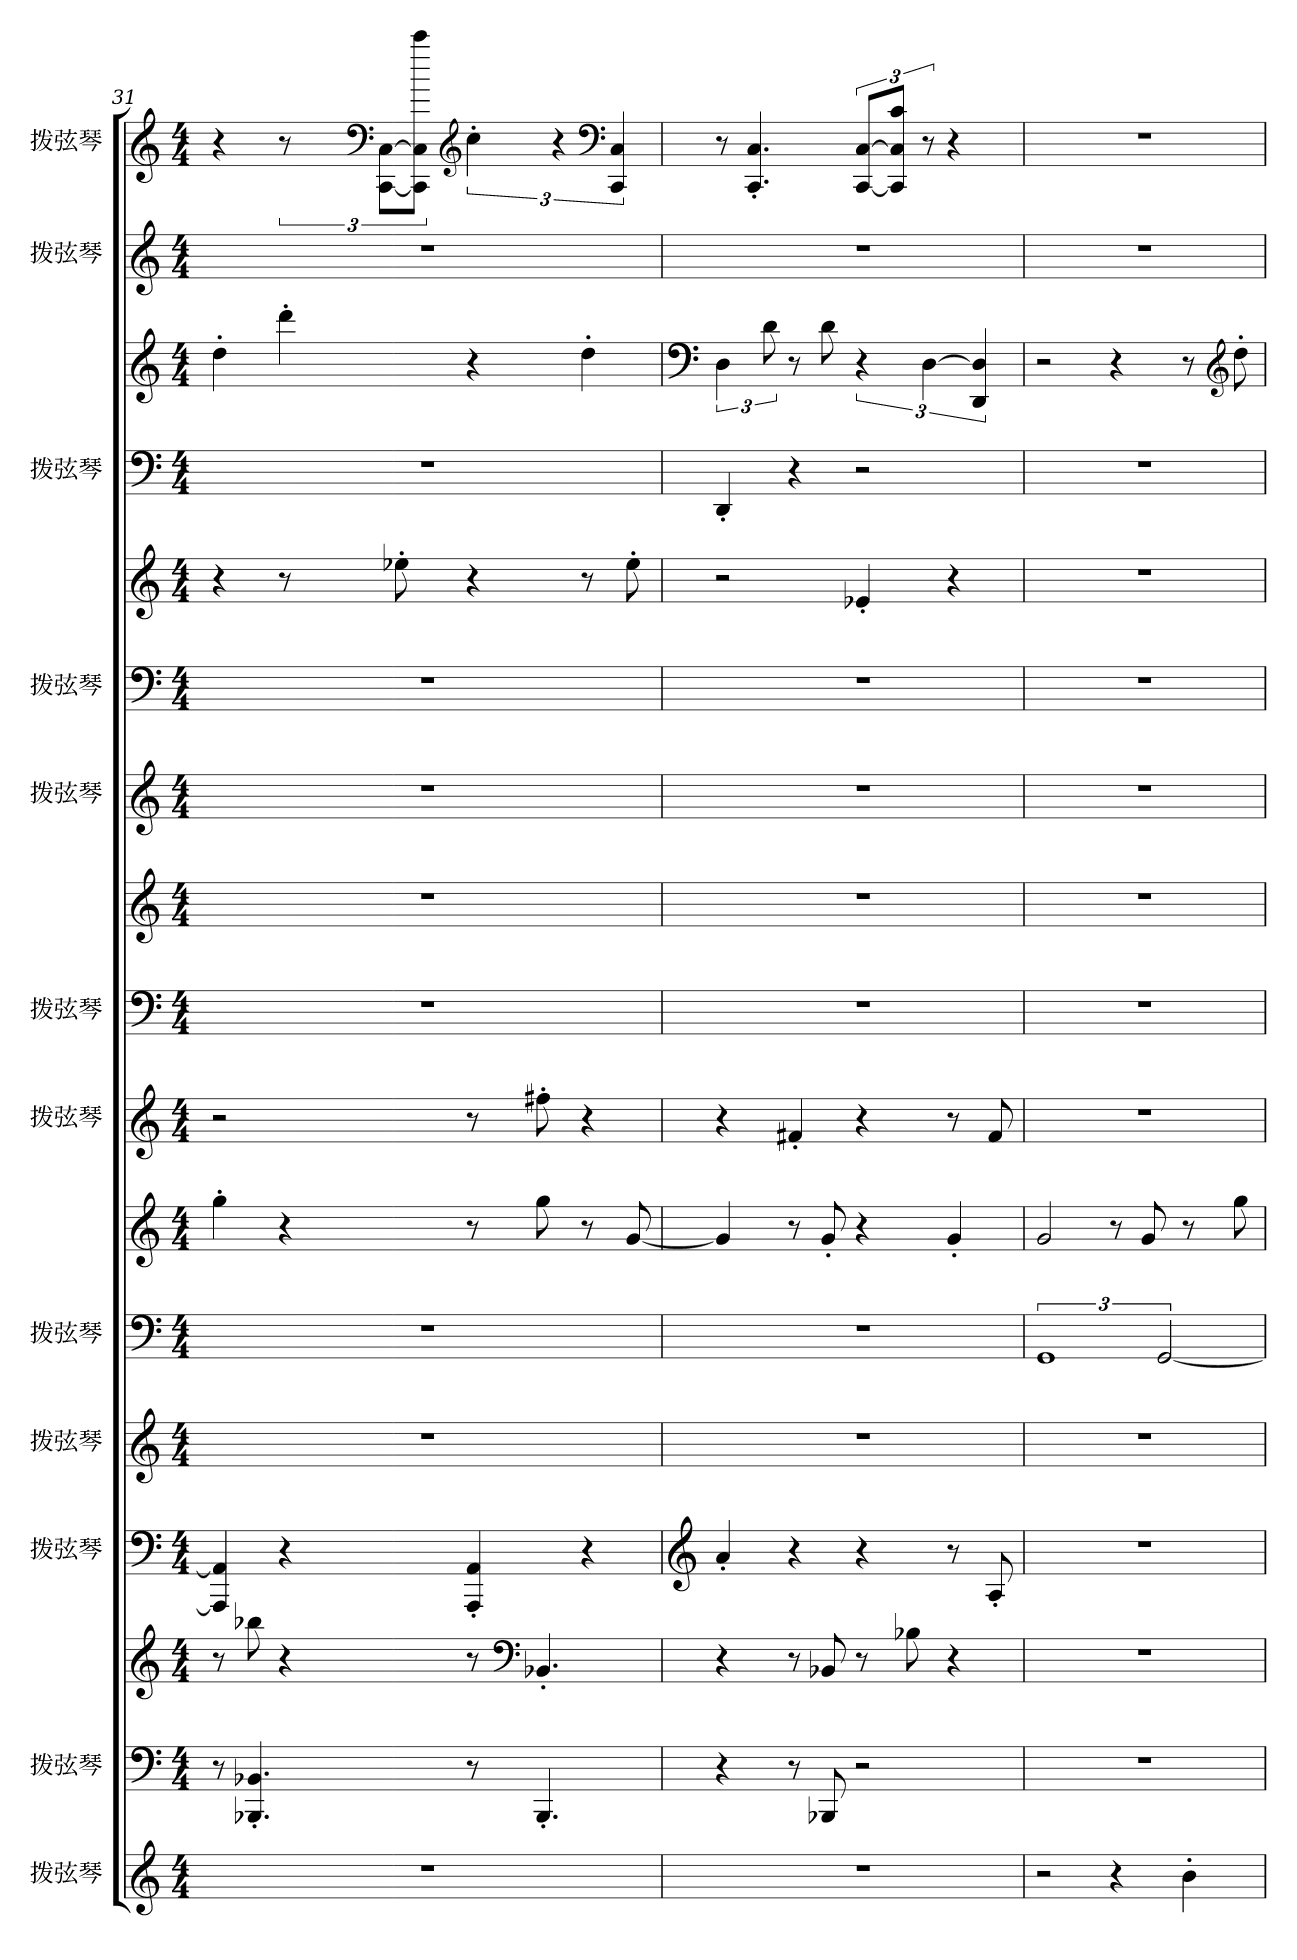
**kern	**kern	**kern	**kern	**kern	**kern	**kern	**kern	**kern	**kern	**kern	**kern	**kern	**kern	**kern	**kern	**kern
*part12	*part11	*part11	*part10	*part9	*part8	*part8	*part7	*part6	*part6	*part5	*part4	*part4	*part3	*part3	*part2	*part1
*staff17	*staff16	*staff15	*staff14	*staff13	*staff12	*staff11	*staff10	*staff9	*staff8	*staff7	*staff6	*staff5	*staff4	*staff3	*staff2	*staff1
*I"拨弦琴	*I"拨弦琴	*	*I"拨弦琴	*I"拨弦琴	*I"拨弦琴	*	*I"拨弦琴	*I"拨弦琴	*	*I"拨弦琴	*I"拨弦琴	*	*I"拨弦琴	*	*I"拨弦琴	*I"拨弦琴
*clefG2	*clefF4	*clefG2	*clefF4	*clefG2	*clefF4	*clefG2	*clefG2	*clefF4	*clefG2	*clefG2	*clefF4	*clefG2	*clefF4	*clefG2	*clefG2	*clefG2
*k[]	*k[]	*k[]	*k[]	*k[]	*k[]	*k[]	*k[]	*k[]	*k[]	*k[]	*k[]	*k[]	*k[]	*k[]	*k[]	*k[]
*M4/4	*M4/4	*M4/4	*M4/4	*M4/4	*M4/4	*M4/4	*M4/4	*M4/4	*M4/4	*M4/4	*M4/4	*M4/4	*M4/4	*M4/4	*M4/4	*M4/4
=31	=31	=31	=31	=31	=31	=31	=31	=31	=31	=31	=31	=31	=31	=31	=31	=31
1r	8r	8r	4AAA/] 4AA/]	1r	1r	4gg'\	2r	1r	1r	1r	1r	4r	1r	4dd'\	1r	4r
.	4.BBB-X/' 4.BB-X/'	8bb-X\	.	.	.	.	.	.	.	.	.	.	.	.	.	.
.	.	4r	4r	.	.	4r	.	.	.	.	.	8r	.	4ddd'\	.	12r
*	*	*	*	*	*	*	*	*	*	*	*	*	*	*	*	*clefF4
.	.	.	.	.	.	.	.	.	.	.	.	.	.	.	.	[12CC\ [12C\L
.	.	.	.	.	.	.	.	.	.	.	.	8ee-X'\	.	.	.	.
.	.	.	.	.	.	.	.	.	.	.	.	.	.	.	.	12CC\] 12C\] 12ccc\J
*	*	*	*	*	*	*	*	*	*	*	*	*	*	*	*	*clefG2
.	8r	8r	4AAA/' 4AA/'	.	.	8r	8r	.	.	.	.	4r	.	4r	.	6cc'\
*	*	*clefF4	*	*	*	*	*	*	*	*	*	*	*	*	*	*
.	4.BBB-'/	4.BB-X'/	.	.	.	8gg\	8ff#X'\	.	.	.	.	.	.	.	.	.
.	.	.	.	.	.	.	.	.	.	.	.	.	.	.	.	6r
.	.	.	4r	.	.	8r	4r	.	.	.	.	8r	.	4dd'\	.	.
*	*	*	*	*	*	*	*	*	*	*	*	*	*	*	*	*clefF4
.	.	.	.	.	.	.	.	.	.	.	.	.	.	.	.	6CC/ 6C/
.	.	.	.	.	.	[8g/	.	.	.	.	.	8ee-'\	.	.	.	.
!!LO:PB:g=z
=32	=32	=32	=32	=32	=32	=32	=32	=32	=32	=32	=32	=32	=32	=32	=32	=32
*	*	*	*clefG2	*	*	*	*	*	*	*	*	*	*	*clefF4	*	*
1r	4r	4r	4a'/	1r	1r	4g/]	4r	1r	1r	1r	1r	2r	4DD'/	6D\	1r	8r
.	.	.	.	.	.	.	.	.	.	.	.	.	.	.	.	4.CC/' 4.C/'
.	.	.	.	.	.	.	.	.	.	.	.	.	.	12d\	.	.
.	8r	8r	4r	.	.	8r	4f#X'/	.	.	.	.	.	4r	8r	.	.
.	8BBB-X/	8BB-X/	.	.	.	8g'/	.	.	.	.	.	.	.	8d\	.	.
.	2r	8r	4r	.	.	4r	4r	.	.	.	.	4e-X'/	2r	6r	.	[12CC/ [12C/L
.	.	.	.	.	.	.	.	.	.	.	.	.	.	.	.	12CC/] 12C/] 12c/J
.	.	8B-X\	.	.	.	.	.	.	.	.	.	.	.	.	.	.
.	.	.	.	.	.	.	.	.	.	.	.	.	.	[6D\	.	12r
.	.	4r	8r	.	.	4g'/	8r	.	.	.	.	4r	.	.	.	4r
.	.	.	.	.	.	.	.	.	.	.	.	.	.	6DD/ 6D/]	.	.
.	.	.	8A'/	.	.	.	8f#/	.	.	.	.	.	.	.	.	.
=33	=33	=33	=33	=33	=33	=33	=33	=33	=33	=33	=33	=33	=33	=33	=33	=33
2r	1r	1r	1r	1r	3%2GG	2g/	1r	1r	1r	1r	1r	1r	1r	2r	1r	1r
4r	.	.	.	.	.	8r	.	.	.	.	.	.	.	4r	.	.
.	.	.	.	.	.	8g/	.	.	.	.	.	.	.	.	.	.
.	.	.	.	.	[3GG/	.	.	.	.	.	.	.	.	.	.	.
4b'\	.	.	.	.	.	8r	.	.	.	.	.	.	.	8r	.	.
*	*	*	*	*	*	*	*	*	*	*	*	*	*	*clefG2	*	*
.	.	.	.	.	.	8gg\	.	.	.	.	.	.	.	8dd'\	.	.
=	=	=	=	=	=	=	=	=	=	=	=	=	=	=	=	=
*-	*-	*-	*-	*-	*-	*-	*-	*-	*-	*-	*-	*-	*-	*-	*-	*-
